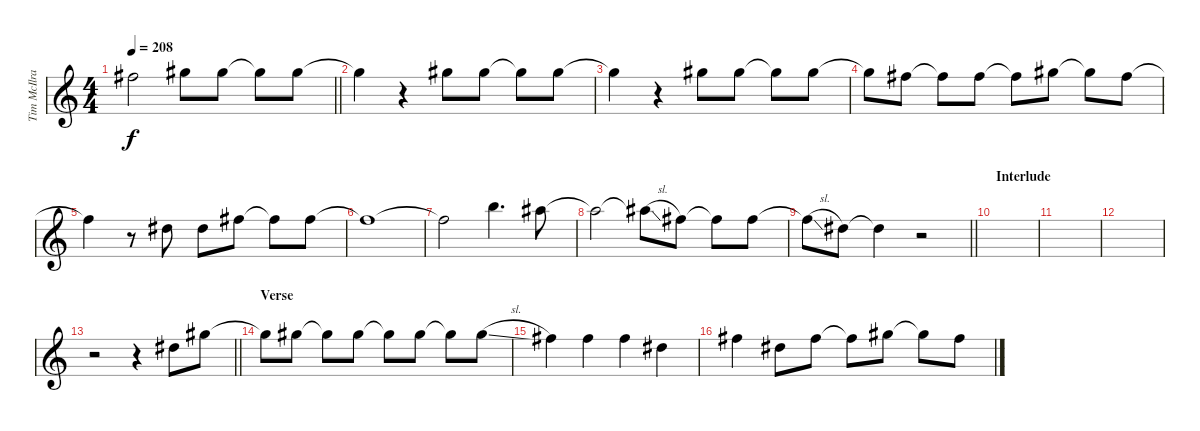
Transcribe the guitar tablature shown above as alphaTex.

\track ("Tim McIlrath - Vocals" "Tim McIlra") {instrument distortionguitar}
\staff {score}
\tuning (Eb4 Bb3 Gb3 Db3 Ab2 Eb2) {hide}
\ts (4 4)
\tempo 208
\clef g2
\barLineRight lightlight
\ks c
8.2{t}.2{dy f} 10.2.8 10.2.8 10.2{t}.8 10.2.8 |
10.2{t}.4 r.4 10.2.8 10.2.8 10.2{t}.8 10.2.8 |
10.2{t}.4 r.4 10.2.8 10.2.8 10.2{t}.8 10.2.8 |
10.2{t}.8 8.2.8 8.2{t}.8 8.2.8 8.2{t}.8 10.2.8 10.2{t}.8 8.2.8 |
8.2{t}.4 r.8 5.2.8 5.2.8 8.2.8 8.2{t}.8 8.2.8 |
8.2{t}.1 |
8.2{t}.2 13.2.4{d} 12.2.8 |
12.2{t}.2 12.2{sl t}.8 8.2.8 8.2{t}.8 8.2.8 |
\barLineRight lightlight
8.2{sl t}.8 5.2.8 5.2{t}.4 r.2 |
\section ("" "Interlude")
|
|
|
\barLineRight lightlight
r.2 r.4 5.2.8 10.2.8 |
\section ("" "Verse")
10.2{t}.8 10.2.8 10.2{t}.8 10.2.8 10.2{t}.8 10.2.8 10.2{t}.8 10.2{sl}.8 |
8.2.4 8.2.4 8.2.4 5.2.4 |
8.2.4 5.2.8 8.2.8 8.2{t}.8 10.2.8 10.2{t}.8 8.2.8
